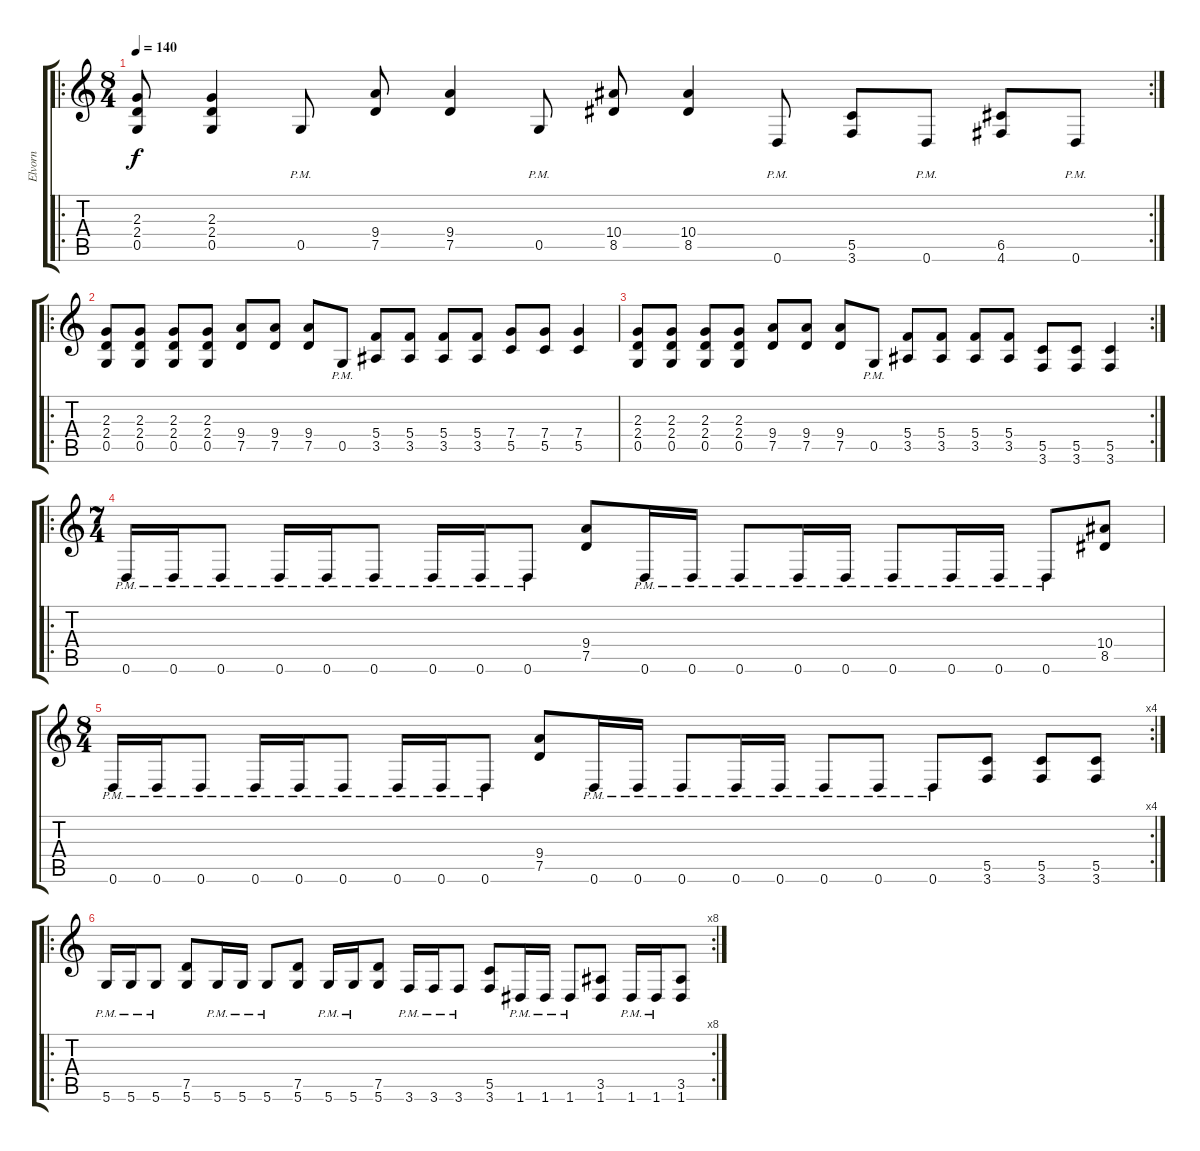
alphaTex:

\track ("Elvorn" "Elvorn") {instrument distortionguitar}
\staff {score tabs}
\tuning (D4 A3 F3 C3 G2 D2) {hide}
\ro
\rc 2
\ts (8 4)
\tempo 140
\clef g2
\ks c
(2.3 2.4 0.5).8{dy f} (2.3 2.4 0.5).4 0.5{pm}.8 (9.4 7.5).8 (9.4 7.5).4 0.5{pm}.8 (10.4 8.5).8 (10.4 8.5).4 0.6{pm}.8 (5.5 3.6).8 0.6{pm}.8 (6.5 4.6).8 0.6{pm}.8 |
\ro
(2.3 2.4 0.5).8 (2.3 2.4 0.5).8 (2.3 2.4 0.5).8 (2.3 2.4 0.5).8 (9.4 7.5).8 (9.4 7.5).8 (9.4 7.5).8 0.5{pm}.8 (5.4 3.5).8 (5.4 3.5).8 (5.4 3.5).8 (5.4 3.5).8 (7.4 5.5).8 (7.4 5.5).8 (7.4 5.5).4 |
\rc 2
(2.3 2.4 0.5).8 (2.3 2.4 0.5).8 (2.3 2.4 0.5).8 (2.3 2.4 0.5).8 (9.4 7.5).8 (9.4 7.5).8 (9.4 7.5).8 0.5{pm}.8 (5.4 3.5).8 (5.4 3.5).8 (5.4 3.5).8 (5.4 3.5).8 (5.5 3.6).8 (5.5 3.6).8 (5.5 3.6).4 |
\ro
\ts (7 4)
0.6{pm}.16 0.6{pm}.16 0.6{pm}.8 0.6{pm}.16 0.6{pm}.16 0.6{pm}.8 0.6{pm}.16 0.6{pm}.16 0.6{pm}.8 (9.4 7.5).8 0.6{pm}.16 0.6{pm}.16 0.6{pm}.8 0.6{pm}.16 0.6{pm}.16 0.6{pm}.8 0.6{pm}.16 0.6{pm}.16 0.6{pm}.8 (10.4 8.5).8 |
\rc 4
\ts (8 4)
0.6{pm}.16 0.6{pm}.16 0.6{pm}.8 0.6{pm}.16 0.6{pm}.16 0.6{pm}.8 0.6{pm}.16 0.6{pm}.16 0.6{pm}.8 (9.4 7.5).8 0.6{pm}.16 0.6{pm}.16 0.6{pm}.8 0.6{pm}.16 0.6{pm}.16 0.6{pm}.8 0.6{pm}.8 0.6{pm}.8 (5.5 3.6).8 (5.5 3.6).8 (5.5 3.6).8 |
\ro
\rc 8
5.6{pm}.16 5.6{pm}.16 5.6{pm}.8 (7.5 5.6).8 5.6{pm}.16 5.6{pm}.16 5.6{pm}.8 (7.5 5.6).8 5.6{pm}.16 5.6{pm}.16 (7.5 5.6).8 3.6{pm}.16 3.6{pm}.16 3.6{pm}.8 (5.5 3.6).8 1.6{pm}.16 1.6{pm}.16 1.6{pm}.8 (3.5 1.6).8 1.6{pm}.16 1.6{pm}.16 (3.5 1.6).8
